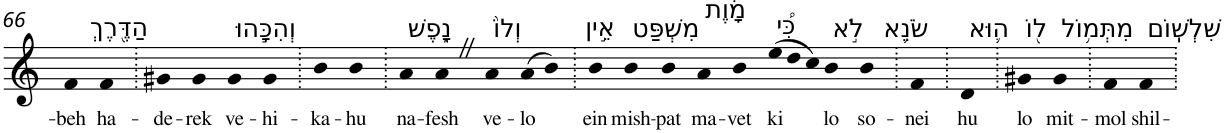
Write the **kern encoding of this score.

**kern	**text
*part1	*part1
*staff1	*staff1
*I"Piano	*
*I'Pno	*
!!LO:PB:g=z
*clefG2	*
*k[]	*
=66	=66
!	!LO:LY:b
4f	-beh
!LO:TX:a:t=הַדֶּ֖רֶךְ	!
!	!LO:LY:b
4f	ha-
=67.	=67.
!	!LO:LY:b
4g#X	-de-
!	!LO:LY:b
4g#	-rek
!LO:TX:a:t=וְהִכָּ֣הוּ	!
!	!LO:LY:b
4g#	ve-
!	!LO:LY:b
4g#	-hi-
=68.	=68.
!	!LO:LY:b
4b	-ka-
!	!LO:LY:b
4b	-hu
=69.	=69.
!LO:TX:a:t=נָ֑פֶשׁ	!
!	!LO:LY:b
4a	na-
!	!LO:LY:b
4aZ	-fesh
!LO:TX:a:t=וְלוֹ֙	!
!	!LO:LY:b
4a	ve-
!	!LO:LY:b
(8a	-lo
8b)	.
=70.	=70.
!LO:TX:a:t=אֵ֣ין	!
!	!LO:LY:b
4b	ein
!LO:TX:a:t=מִשְׁפַּט	!
!	!LO:LY:b
4b	mish-
!	!LO:LY:b
4b	-pat
!LO:TX:a:t=מָ֔וֶת	!
!	!LO:LY:b
4a	ma-
!	!LO:LY:b
4b	-vet
!LO:TX:a:t=כִּ֠י	!
!	!LO:LY:b
(12ee	ki
12dd	.
12cc)	.
!LO:TX:a:t=לֹ֣א	!
!	!LO:LY:b
4b	lo
!LO:TX:a:t=שֹׂנֵ֥א	!
!	!LO:LY:b
4b	so-
=71.	=71.
!	!LO:LY:b
4f	-nei
=72.	=72.
!LO:TX:a:t=ה֛וּא	!
!	!LO:LY:b
4d	hu
=73.	=73.
!LO:TX:a:t=ל֖וֹ	!
!	!LO:LY:b
4g#X	lo
!LO:TX:a:t=מִתְּמ֥וֹל	!
!	!LO:LY:b
4g#	mit-
=74.	=74.
!	!LO:LY:b
4f	-mol
!LO:TX:a:t=שִׁלְשֽׁוֹם	!
!	!LO:LY:b
4f	shil-
=.	=.
*-	*-
